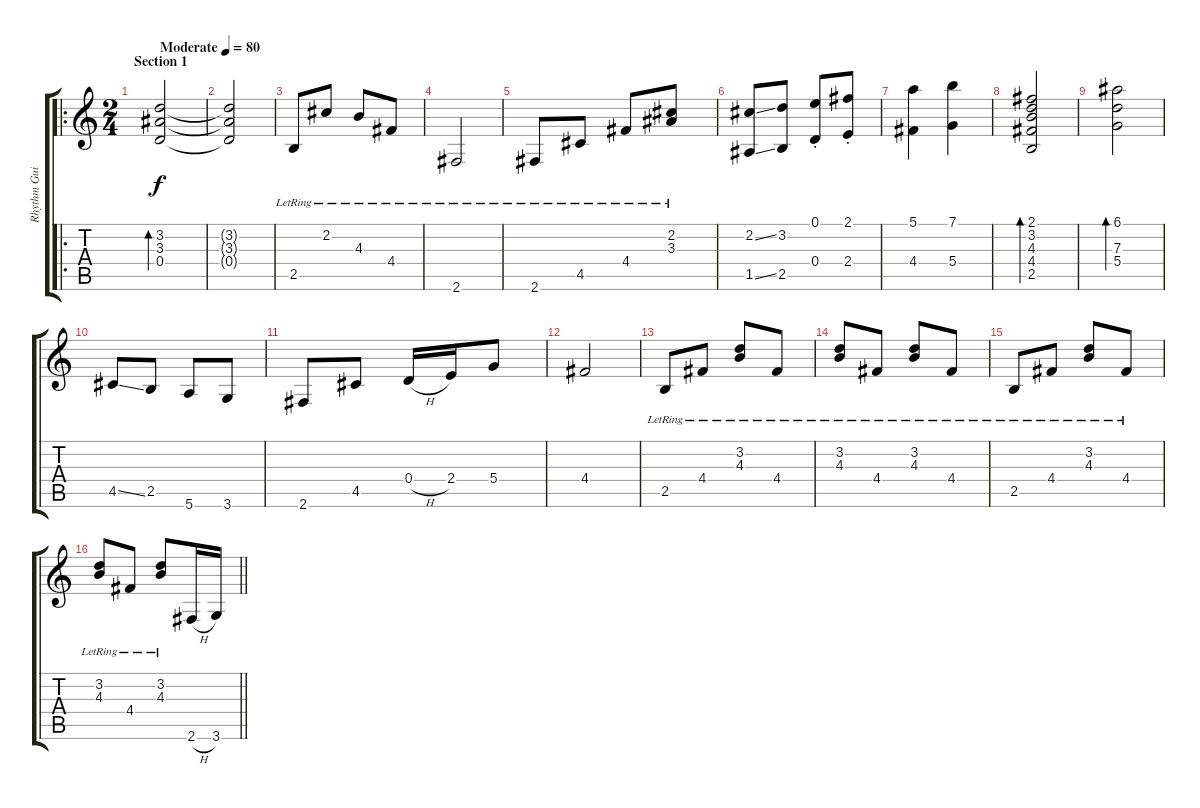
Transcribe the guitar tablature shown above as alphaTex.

\track ("Rhythm Guitar" "Rhythm Gui") {instrument acousticguitarsteel}
\staff {score tabs}
\tuning (E4 B3 G3 D3 A2 E2) {hide}
\ro
\ts (2 4)
\section ("" "Section 1")
\tempo (80 "Moderate")
\clef g2
\ks c
(3.2 3.3 0.4).2{bd 120 dy f instrument acousticguitarsteel} |
(3.2{t} 3.3{t} 0.4{t}).2 |
2.5{lr}.8 2.2{lr}.8 4.3{lr}.8 4.4{lr}.8 |
2.6{lr}.2 |
2.6{lr}.8 4.5{lr}.8 4.4{lr}.8 (2.2{lr} 3.3{lr}).8 |
(2.2{ss} 1.5{ss}).8 (3.2 2.5).8 (0.1 0.4{st}).8 (2.1 2.4{st}).8 |
(5.1 4.4).4 (7.1 5.4).4 |
(2.1 3.2 4.3 4.4 2.5).2{bd 120} |
(6.1 7.3 5.4).2{bd 120} |
4.5{ss}.8 2.5.8 5.6.8 3.6.8 |
2.6.8 4.5.8 0.4{h}.16 2.4.16 5.4.8 |
4.4.2 |
2.5{lr}.8 4.4{lr}.8 (3.2{lr} 4.3{lr}).8 4.4{lr}.8 |
(3.2{lr} 4.3{lr}).8 4.4{lr}.8 (3.2{lr} 4.3{lr}).8 4.4{lr}.8 |
2.5{lr}.8 4.4{lr}.8 (3.2{lr} 4.3{lr}).8 4.4{lr}.8 |
\barLineRight lightlight
(3.2{lr} 4.3{lr}).8 4.4{lr}.8 (3.2{lr} 4.3{lr}).8 2.6{h}.16 3.6.16
